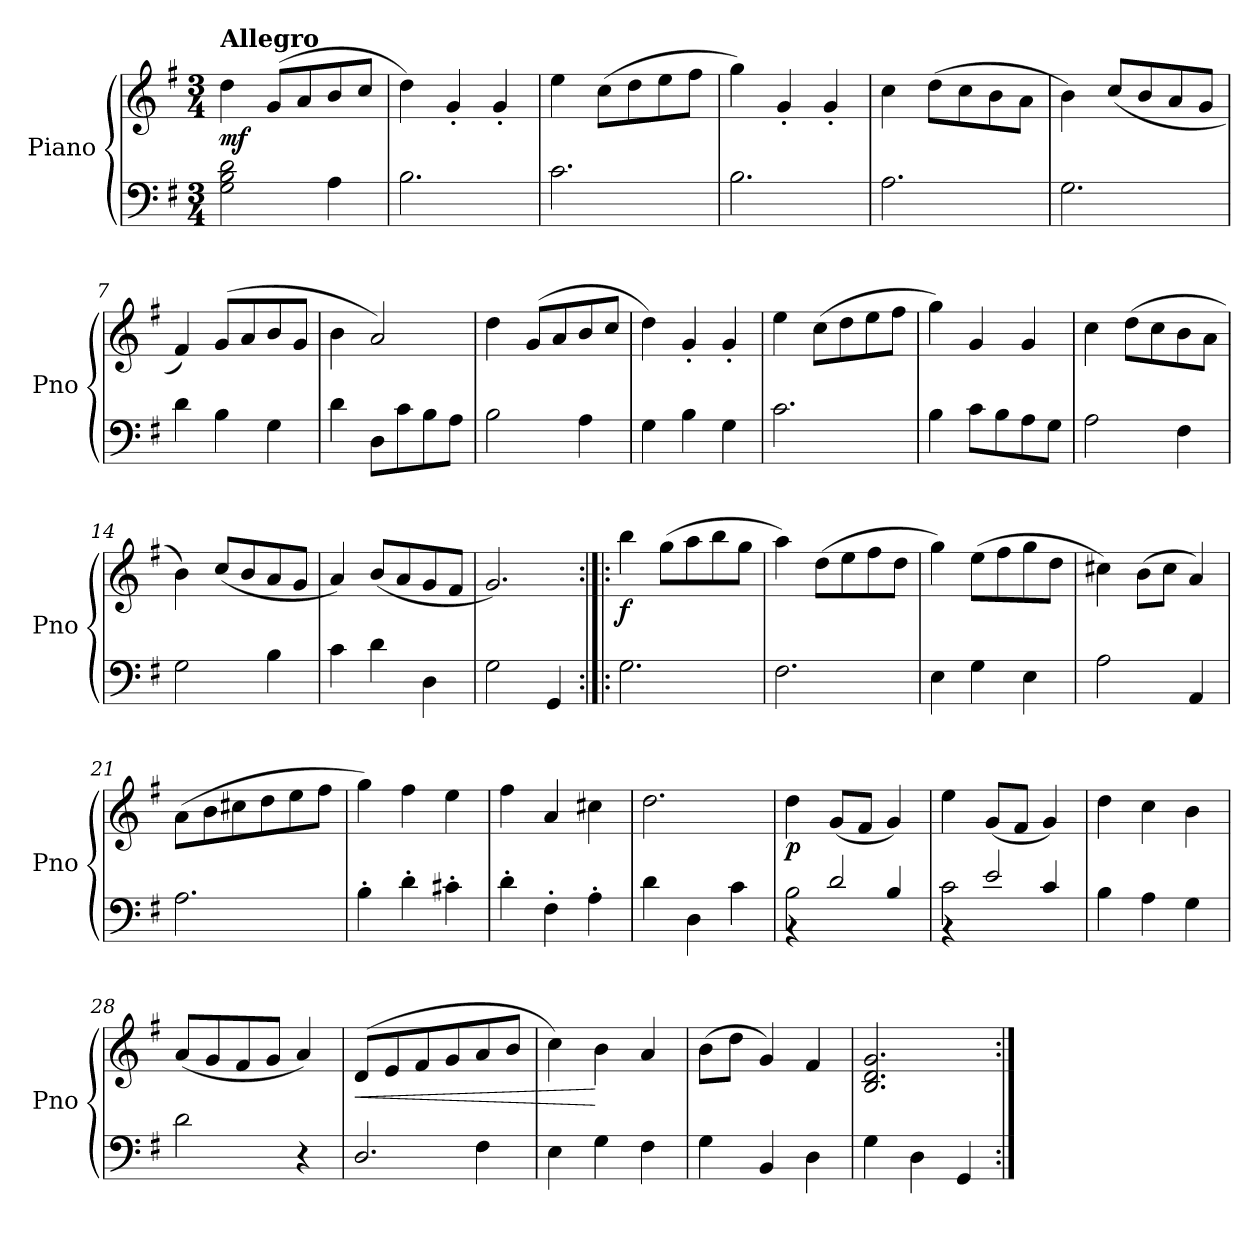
**kern	**kern	**dynam
*part1	*part1	*part1
*staff2	*staff1	*staff1/2
*I"Piano	*	*
*I'Pno	*	*
*clefF4	*clefG2	*
*k[f#]	*k[f#]	*
*M3/4	*M3/4	*
=1	=1	=1
!	!LO:TX:a:B:t=Allegro	!
!	!	!LO:DY:b
2G\ 2B\ 2d\	4dd\	mf
.	(>8g/L	.
.	8a/	.
4A\	8b/	.
.	8cc/J	.
=2	=2	=2
2.B\	4dd\)	.
.	4g'/	.
.	4g'/	.
=3	=3	=3
2.c\	4ee\	.
.	(>8cc\L	.
.	8dd\	.
.	8ee\	.
.	8ff#\J	.
=4	=4	=4
2.B\	4gg\)	.
.	4g'/	.
.	4g'/	.
=5	=5	=5
2.A\	4cc\	.
.	(>8dd\L	.
.	8cc\	.
.	8b\	.
.	8a\J	.
=6	=6	=6
2.G\	4b\)	.
.	(<8cc/L	.
.	8b/	.
.	8a/	.
.	8g/J	.
=7	=7	=7
4d\	4f#/)	.
4B\	(>8g/L	.
.	8a/	.
4G\	8b/	.
.	8g/J	.
=8	=8	=8
4d\	4b\	.
8D\L	2a/)	.
8c\	.	.
8B\	.	.
8A\J	.	.
!!LO:LB:g=z
=9	=9	=9
2B\	4dd\	.
.	(>8g/L	.
.	8a/	.
4A\	8b/	.
.	8cc/J	.
=10	=10	=10
4G\	4dd\)	.
4B\	4g'/	.
4G\	4g'/	.
=11	=11	=11
2.c\	4ee\	.
.	(>8cc\L	.
.	8dd\	.
.	8ee\	.
.	8ff#\J	.
=12	=12	=12
4B\	4gg\)	.
8c\L	4g/	.
8B\	.	.
8A\	4g/	.
8G\J	.	.
=13	=13	=13
2A\	4cc\	.
.	(>8dd\L	.
.	8cc\	.
4F#\	8b\	.
.	8a\J	.
=14	=14	=14
2G\	4b\)	.
.	(<8cc/L	.
.	8b/	.
4B\	8a/	.
.	8g/J	.
=15	=15	=15
4c\	4a/)	.
4d\	(<8b/L	.
.	8a/	.
4D\	8g/	.
.	8f#/J	.
=16	=16	=16
2G\	2.g/)	.
4GG/	.	.
!!LO:LB:g=z
=17:|!|:	=17:|!|:	=17:|!|:
!	!	!LO:DY:b
2.G\	4bb\	f
.	(>8gg\L	.
.	8aa\	.
.	8bb\	.
.	8gg\J	.
=18	=18	=18
2.F#\	4aa\)	.
.	(>8dd\L	.
.	8ee\	.
.	8ff#\	.
.	8dd\J	.
=19	=19	=19
4E\	4gg\)	.
4G\	(>8ee\L	.
.	8ff#\	.
4E\	8gg\	.
.	8dd\J	.
=20	=20	=20
2A\	4cc#X\)	.
.	(>8b\L	.
.	8cc#\J	.
4AA/	4a/)	.
=21	=21	=21
2.A\	(>8a\L	.
.	8b\	.
.	8cc#X\	.
.	8dd\	.
.	8ee\	.
.	8ff#\J	.
=22	=22	=22
4B'\	4gg\)	.
4d'\	4ff#\	.
4c#X'\	4ee\	.
=23	=23	=23
4d'\	4ff#\	.
4F#'\	4a/	.
4A'\	4cc#X\	.
!!LO:LB:g=z
=24	=24	=24
4d\	2.dd\	.
4D\	.	.
4c\	.	.
=25	=25	=25
*^	*^	*
!	!	!	!	!LO:DY:b
2B\	4r	2.ryy	4dd\	p
.	2d/	.	(<8g/L	.
.	.	.	8f#/J	.
4B/	.	.	4g/)	.
=26	=26	=26	=26	=26
2c\	4r	2.ryy	4ee\	.
.	2e/	.	(<8g/L	.
.	.	.	8f#/J	.
4c/	.	.	4g/)	.
*v	*v	*	*	*
*	*v	*v	*
=27	=27	=27
4B\	4dd\	.
4A\	4cc\	.
4G\	4b\	.
=28	=28	=28
2d\	(<8a/L	.
.	8g/	.
.	8f#/	.
.	8g/J	.
4r	4a/)	.
=29	=29	=29
*^	*	*
!	!	!	!LO:HP:b
2.D/	2ryy	(>8d/L	<
.	.	8e/	.
.	.	8f#/	.
.	.	8g/	.
.	4F#\	8a/	.
.	.	8b/J	.
*v	*v	*	*
=30	=30	=30
4E\	4cc\)	.
4G\	4b\	[
4F#\	4a/	.
=31	=31	=31
4G\	(>8b\L	.
.	8dd\J	.
4BB/	4g/)	.
4D\	4f#/	.
!!LO:LB:g=z
=32	=32	=32
4G\	2.B/ 2.d/ 2.g/	.
4D\	.	.
4GG/	.	.
=:|!	=:|!	=:|!
*-	*-	*-
